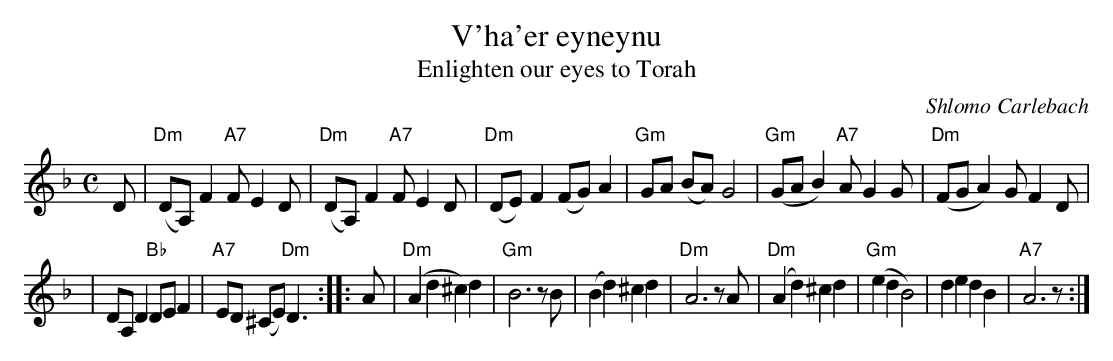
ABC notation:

X:1
T: V'ha'er eyneynu
T: Enlighten our eyes to Torah
C: Shlomo Carlebach
M: C
L: 1/8
K: Dm
D | "Dm"(DA,) F2 "A7"F E2 D | "Dm"(DA,) F2 "A7"F E2 D \
| "Dm"(DE) F2 (FG) A2 | "Gm"GA (BA) G4 \
| "Gm"(GA B2) "A7"AG2 G | "Dm"(FG A2) GF2 D |
| DA, D2 "Bb"DE F2 | "A7"ED (^CE) "Dm"D3 \
:: A | "Dm"(A2 d2 ^c2) d2 | "Gm"B6 zB \
| (B2 d2) ^c2 d2 | "Dm"A6 zA \
| "Dm"(A2 d2) ^c2 d2 | "Gm"(e2 d2 B4) \
| d2 e2 d2 B2 | "A7"A6  z :|
